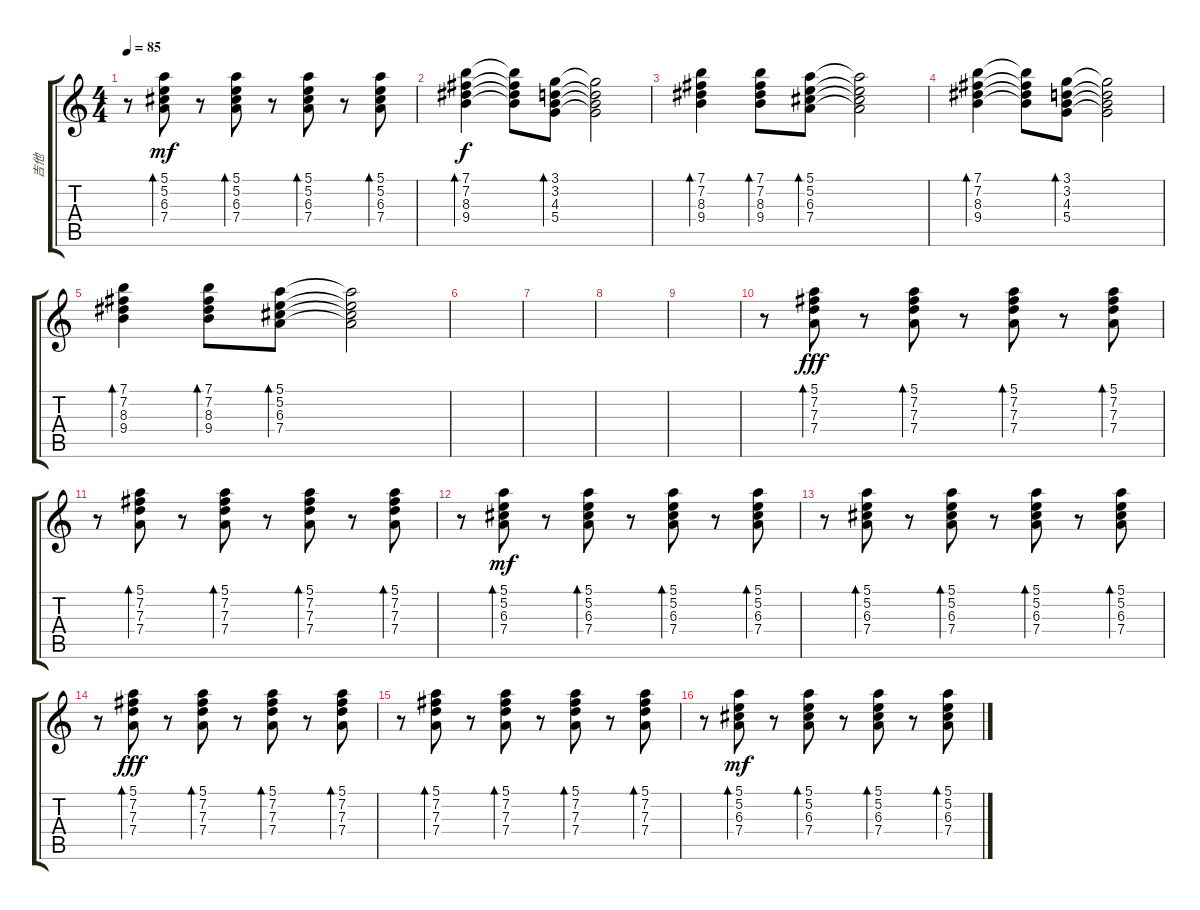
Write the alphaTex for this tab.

\track ("吉他" "吉他") {instrument electricguitarclean}
\staff {score tabs}
\tuning (E4 B3 G3 D3 A2 E2) {hide}
\ts (4 4)
\tempo 85
\clef g2
\ks c
r.8{dy mf} (5.1 5.2 6.3 7.4).8{bd 30} r.8 (5.1 5.2 6.3 7.4).8{bd 30} r.8 (5.1 5.2 6.3 7.4).8{bd 30} r.8 (5.1 5.2 6.3 7.4).8{bd 30} |
(7.1 7.2 8.3 9.4).4{bd 240 dy f} (7.1{t} 7.2{t} 8.3{t} 9.4{t}).8 (3.1 3.2 4.3 5.4).8{bd 120} (3.1{t} 3.2{t} 4.3{t} 5.4{t}).2 |
(7.1 7.2 8.3 9.4).4{bd 120} (7.1 7.2 8.3 9.4).8{bd 120} (5.1 5.2 6.3 7.4).8{bd 120} (5.1{t} 5.2{t} 6.3{t} 7.4{t}).2 |
(7.1 7.2 8.3 9.4).4{bd 240} (7.1{t} 7.2{t} 8.3{t} 9.4{t}).8 (3.1 3.2 4.3 5.4).8{bd 120} (3.1{t} 3.2{t} 4.3{t} 5.4{t}).2 |
(7.1 7.2 8.3 9.4).4{bd 120} (7.1 7.2 8.3 9.4).8{bd 120} (5.1 5.2 6.3 7.4).8{bd 120} (5.1{t} 5.2{t} 6.3{t} 7.4{t}).2 |
|
|
|
|
r.8{volume 7} (5.1 7.2 7.3 7.4).8{bd 30 dy fff} r.8 (5.1 7.2 7.3 7.4).8{bd 30} r.8 (5.1 7.2 7.3 7.4).8{bd 30} r.8 (5.1 7.2 7.3 7.4).8{bd 30} |
r.8 (5.1 7.2 7.3 7.4).8{bd 30} r.8 (5.1 7.2 7.3 7.4).8{bd 30} r.8 (5.1 7.2 7.3 7.4).8{bd 30} r.8 (5.1 7.2 7.3 7.4).8{bd 30} |
r.8 (5.1 5.2 6.3 7.4).8{bd 30 dy mf} r.8 (5.1 5.2 6.3 7.4).8{bd 30} r.8 (5.1 5.2 6.3 7.4).8{bd 30} r.8 (5.1 5.2 6.3 7.4).8{bd 30} |
r.8 (5.1 5.2 6.3 7.4).8{bd 30} r.8 (5.1 5.2 6.3 7.4).8{bd 30} r.8 (5.1 5.2 6.3 7.4).8{bd 30} r.8 (5.1 5.2 6.3 7.4).8{bd 30} |
r.8{volume 10} (5.1 7.2 7.3 7.4).8{bd 30 dy fff} r.8 (5.1 7.2 7.3 7.4).8{bd 30} r.8 (5.1 7.2 7.3 7.4).8{bd 30} r.8 (5.1 7.2 7.3 7.4).8{bd 30} |
r.8 (5.1 7.2 7.3 7.4).8{bd 30} r.8 (5.1 7.2 7.3 7.4).8{bd 30} r.8 (5.1 7.2 7.3 7.4).8{bd 30} r.8 (5.1 7.2 7.3 7.4).8{bd 30} |
r.8 (5.1 5.2 6.3 7.4).8{bd 30 dy mf} r.8 (5.1 5.2 6.3 7.4).8{bd 30} r.8 (5.1 5.2 6.3 7.4).8{bd 30} r.8 (5.1 5.2 6.3 7.4).8{bd 30}
